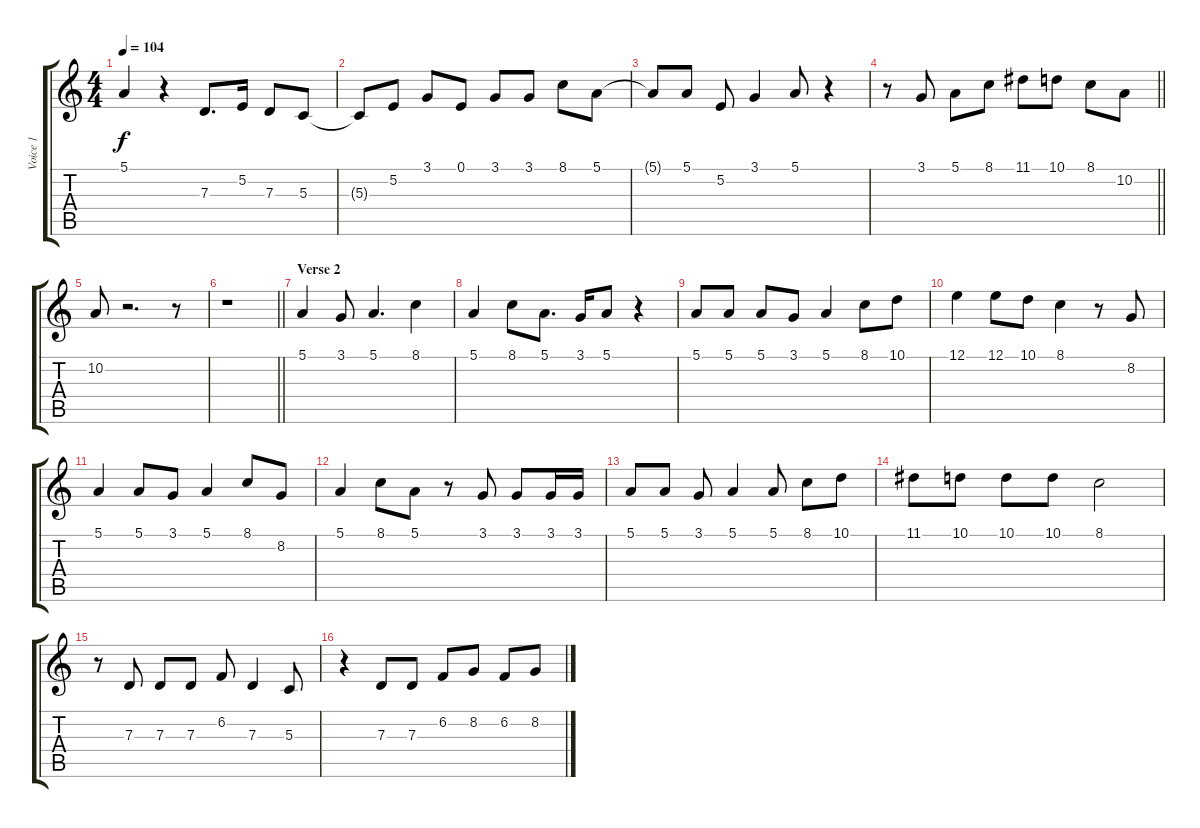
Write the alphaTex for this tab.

\track ("Voice 1" "Voice 1") {instrument lead2sawtooth}
\staff {score tabs}
\tuning (E4 B3 G3 D3 A2 E2) {hide}
\ts (4 4)
\tempo 104
\clef g2
\ks c
5.1.4{dy f} r.4 7.3.8{d} 5.2.16 7.3.8 5.3.8 |
5.3{t}.8 5.2.8 3.1.8 0.1.8 3.1.8 3.1.8 8.1.8 5.1.8 |
5.1{t}.8 5.1.8 5.2.8 3.1.4 5.1.8 r.4 |
\barLineRight lightlight
r.8 3.1.8 5.1.8 8.1.8 11.1.8 10.1.8 8.1.8 10.2.8 |
10.2.8 r.2{d} r.8 |
\barLineRight lightlight
r.1 |
\section ("" "Verse 2")
5.1.4 3.1.8 5.1.4{d} 8.1.4 |
5.1.4 8.1.8 5.1.8{d} 3.1.16 5.1.8 r.4 |
5.1.8 5.1.8 5.1.8 3.1.8 5.1.4 8.1.8 10.1.8 |
12.1.4 12.1.8 10.1.8 8.1.4 r.8 8.2.8 |
5.1.4 5.1.8 3.1.8 5.1.4 8.1.8 8.2.8 |
5.1.4 8.1.8 5.1.8 r.8 3.1.8 3.1.8 3.1.16 3.1.16 |
5.1.8 5.1.8 3.1.8 5.1.4 5.1.8 8.1.8 10.1.8 |
11.1.8 10.1.8 10.1.8 10.1.8 8.1.2 |
r.8 7.3.8 7.3.8 7.3.8 6.2.8 7.3.4 5.3.8 |
r.4 7.3.8 7.3.8 6.2.8 8.2.8 6.2.8 8.2.8
